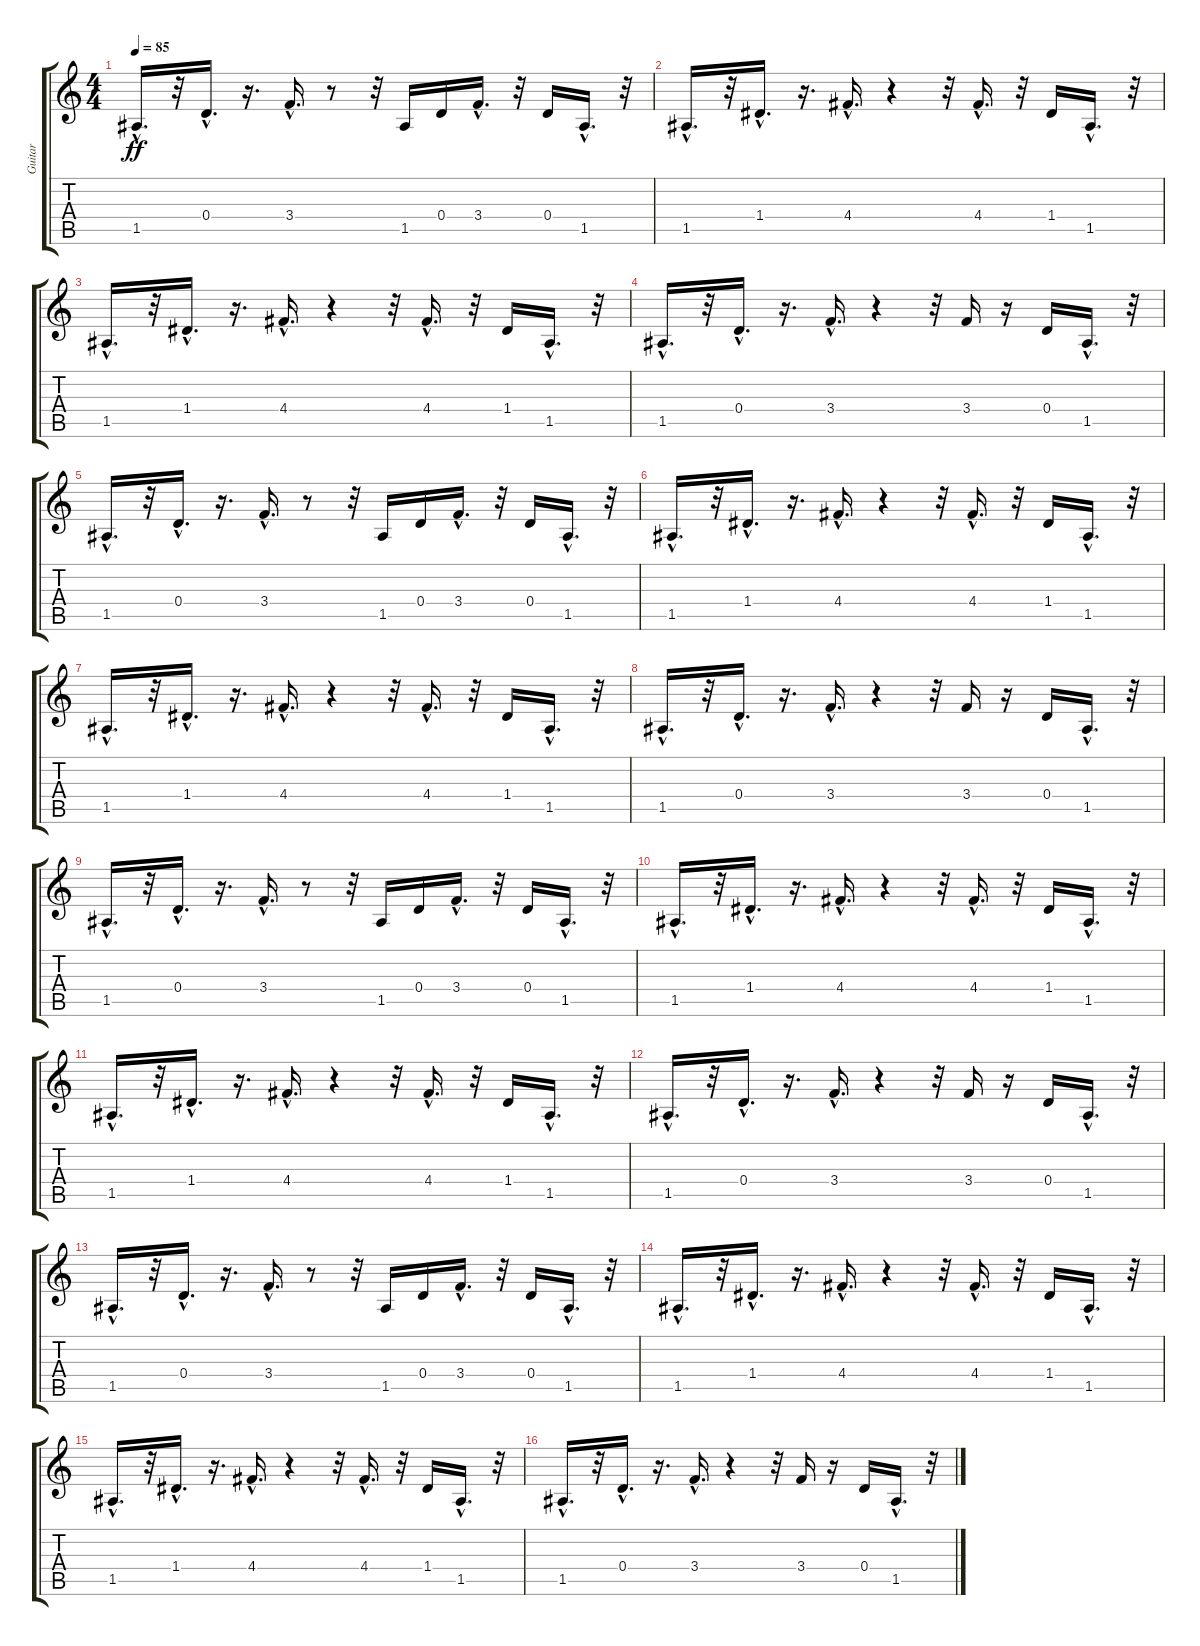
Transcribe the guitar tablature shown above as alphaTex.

\track ("Guitar" "Guitar") {instrument electricguitarjazz}
\staff {score tabs}
\tuning (E4 B3 G3 D3 A2 E2) {hide}
\ts (4 4)
\tempo 85
\clef g2
\ks c
1.5{hac}.16{d dy ff} r.32 0.4{hac}.16{d} r.16{d} 3.4{hac}.16{d} r.8 r.32 1.5.16 0.4.16 3.4{hac}.16{d} r.32 0.4.16 1.5{hac}.16{d} r.32 |
1.5{hac}.16{d} r.32 1.4{hac}.16{d} r.16{d} 4.4{hac}.16{d} r.4 r.32 4.4{hac}.16{d} r.32 1.4.16 1.5{hac}.16{d} r.32 |
1.5{hac}.16{d} r.32 1.4{hac}.16{d} r.16{d} 4.4{hac}.16{d} r.4 r.32 4.4{hac}.16{d} r.32 1.4.16 1.5{hac}.16{d} r.32 |
1.5{hac}.16{d} r.32 0.4{hac}.16{d} r.16{d} 3.4{hac}.16{d} r.4 r.32 3.4.16 r.16 0.4.16 1.5{hac}.16{d} r.32 |
1.5{hac}.16{d} r.32 0.4{hac}.16{d} r.16{d} 3.4{hac}.16{d} r.8 r.32 1.5.16 0.4.16 3.4{hac}.16{d} r.32 0.4.16 1.5{hac}.16{d} r.32 |
1.5{hac}.16{d} r.32 1.4{hac}.16{d} r.16{d} 4.4{hac}.16{d} r.4 r.32 4.4{hac}.16{d} r.32 1.4.16 1.5{hac}.16{d} r.32 |
1.5{hac}.16{d} r.32 1.4{hac}.16{d} r.16{d} 4.4{hac}.16{d} r.4 r.32 4.4{hac}.16{d} r.32 1.4.16 1.5{hac}.16{d} r.32 |
1.5{hac}.16{d} r.32 0.4{hac}.16{d} r.16{d} 3.4{hac}.16{d} r.4 r.32 3.4.16 r.16 0.4.16 1.5{hac}.16{d} r.32 |
1.5{hac}.16{d} r.32 0.4{hac}.16{d} r.16{d} 3.4{hac}.16{d} r.8 r.32 1.5.16 0.4.16 3.4{hac}.16{d} r.32 0.4.16 1.5{hac}.16{d} r.32 |
1.5{hac}.16{d} r.32 1.4{hac}.16{d} r.16{d} 4.4{hac}.16{d} r.4 r.32 4.4{hac}.16{d} r.32 1.4.16 1.5{hac}.16{d} r.32 |
1.5{hac}.16{d} r.32 1.4{hac}.16{d} r.16{d} 4.4{hac}.16{d} r.4 r.32 4.4{hac}.16{d} r.32 1.4.16 1.5{hac}.16{d} r.32 |
1.5{hac}.16{d} r.32 0.4{hac}.16{d} r.16{d} 3.4{hac}.16{d} r.4 r.32 3.4.16 r.16 0.4.16 1.5{hac}.16{d} r.32 |
1.5{hac}.16{d} r.32 0.4{hac}.16{d} r.16{d} 3.4{hac}.16{d} r.8 r.32 1.5.16 0.4.16 3.4{hac}.16{d} r.32 0.4.16 1.5{hac}.16{d} r.32 |
1.5{hac}.16{d} r.32 1.4{hac}.16{d} r.16{d} 4.4{hac}.16{d} r.4 r.32 4.4{hac}.16{d} r.32 1.4.16 1.5{hac}.16{d} r.32 |
1.5{hac}.16{d} r.32 1.4{hac}.16{d} r.16{d} 4.4{hac}.16{d} r.4 r.32 4.4{hac}.16{d} r.32 1.4.16 1.5{hac}.16{d} r.32 |
1.5{hac}.16{d} r.32 0.4{hac}.16{d} r.16{d} 3.4{hac}.16{d} r.4 r.32 3.4.16 r.16 0.4.16 1.5{hac}.16{d} r.32
